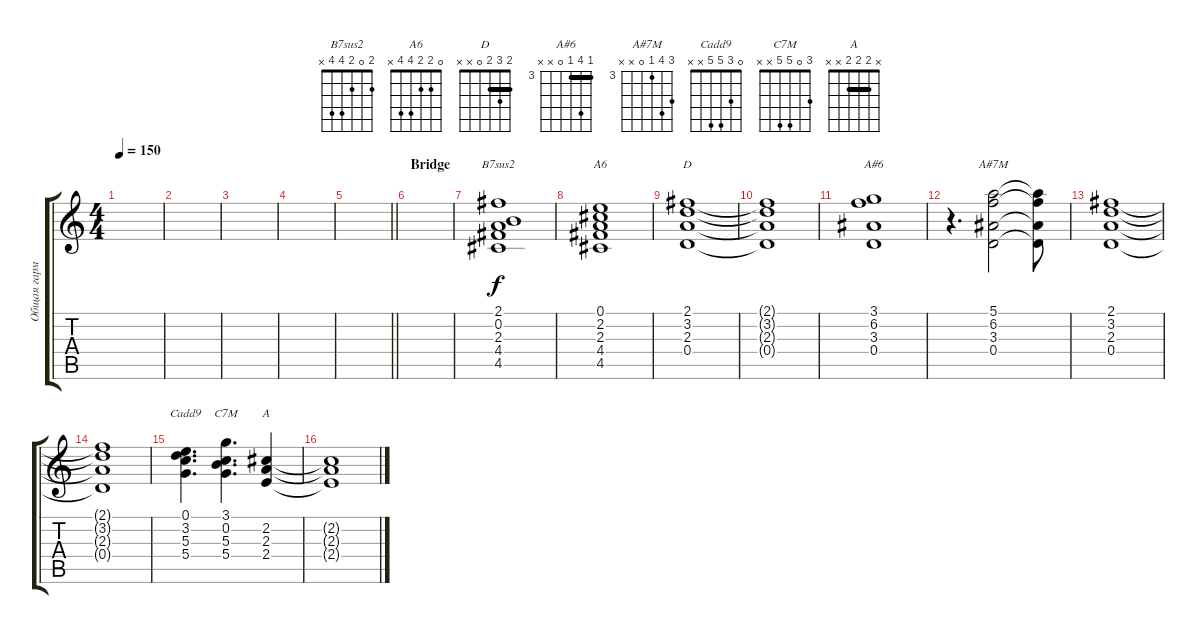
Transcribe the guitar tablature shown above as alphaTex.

\track ("Общая гармония" "Общая гарм") {instrument acousticguitarsteel}
\staff {score tabs}
\tuning (E4 B3 G3 D3 A2 E2) {hide}
\chord ("B7sus2" 2 0 2 4 4 x)
\chord ("A6" 0 2 2 4 4 x)
\chord ("D" 2 3 2 0 x x) {barre 2}
\chord ("A#6" 3 6 3 0 x x) {firstfret 3 barre 3}
\chord ("A#7M" 5 6 3 0 x x) {firstfret 3}
\chord ("Cadd9" 0 3 5 5 x x)
\chord ("C7M" 3 0 5 5 x x)
\chord ("A" x 2 2 2 x x) {barre 2}
\ts (4 4)
\tempo 150
\clef g2
\ks c
|
|
|
|
\barLineRight lightlight
|
\section ("" "Bridge")
|
(2.1 0.2 2.3 4.4 4.5).1{ch "B7sus2"} |
(0.1 2.2 2.3 4.4 4.5).1{ch "A6"} |
(2.1 3.2 2.3 0.4).1{ch "D"} |
(2.1{t} 3.2{t} 2.3{t} 0.4{t}).1 |
(3.1 6.2 3.3 0.4).1{ch "A#6"} |
r.4{d} (5.1 6.2 3.3 0.4).2{ch "A#7M"} (5.1{t} 6.2{t} 3.3{t} 0.4{t}).8 |
(2.1 3.2 2.3 0.4).1 |
(2.1{t} 3.2{t} 2.3{t} 0.4{t}).1 |
(0.1 3.2 5.3 5.4).4{d ch "Cadd9"} (3.1 0.2 5.3 5.4).4{d ch "C7M"} (2.2 2.3 2.4).4{ch "A"} |
(2.2{t} 2.3{t} 2.4{t}).1
